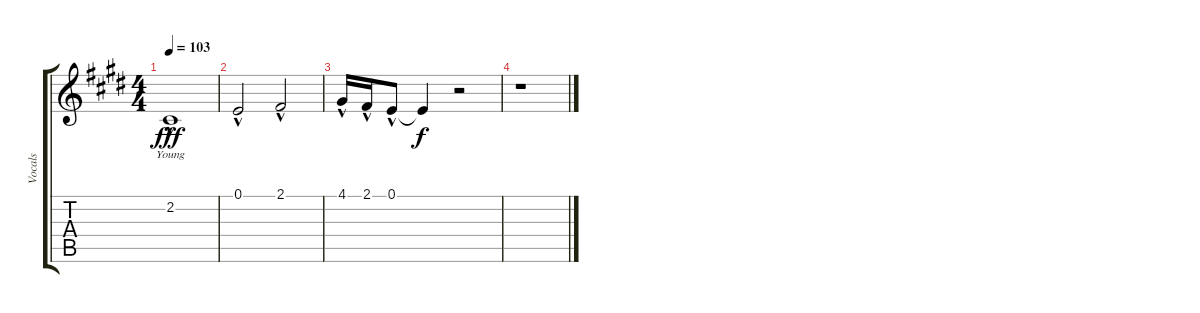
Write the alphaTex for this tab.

\track ("Vocals" "Vocals") {instrument lead2sawtooth}
\staff {score tabs}
\tuning (E4 B3 G3 D3 A2 E2) {hide}
\ts (4 4)
\tempo 103
\clef g2
\ks e
2.2{hac}.1{lyrics (0 "Young") lyrics (1 "") lyrics (2 "") lyrics (3 "") lyrics (4 "") dy fff} |
0.1{hac}.2{lyrics (0 "") lyrics (1 "") lyrics (2 "") lyrics (3 "") lyrics (4 "")} 2.1{hac}.2{lyrics (0 "") lyrics (1 "") lyrics (2 "") lyrics (3 "") lyrics (4 "")} |
4.1{hac}.16 2.1{hac}.16 0.1{hac}.8 0.1{t}.4{dy f} r.2 |
r.1
